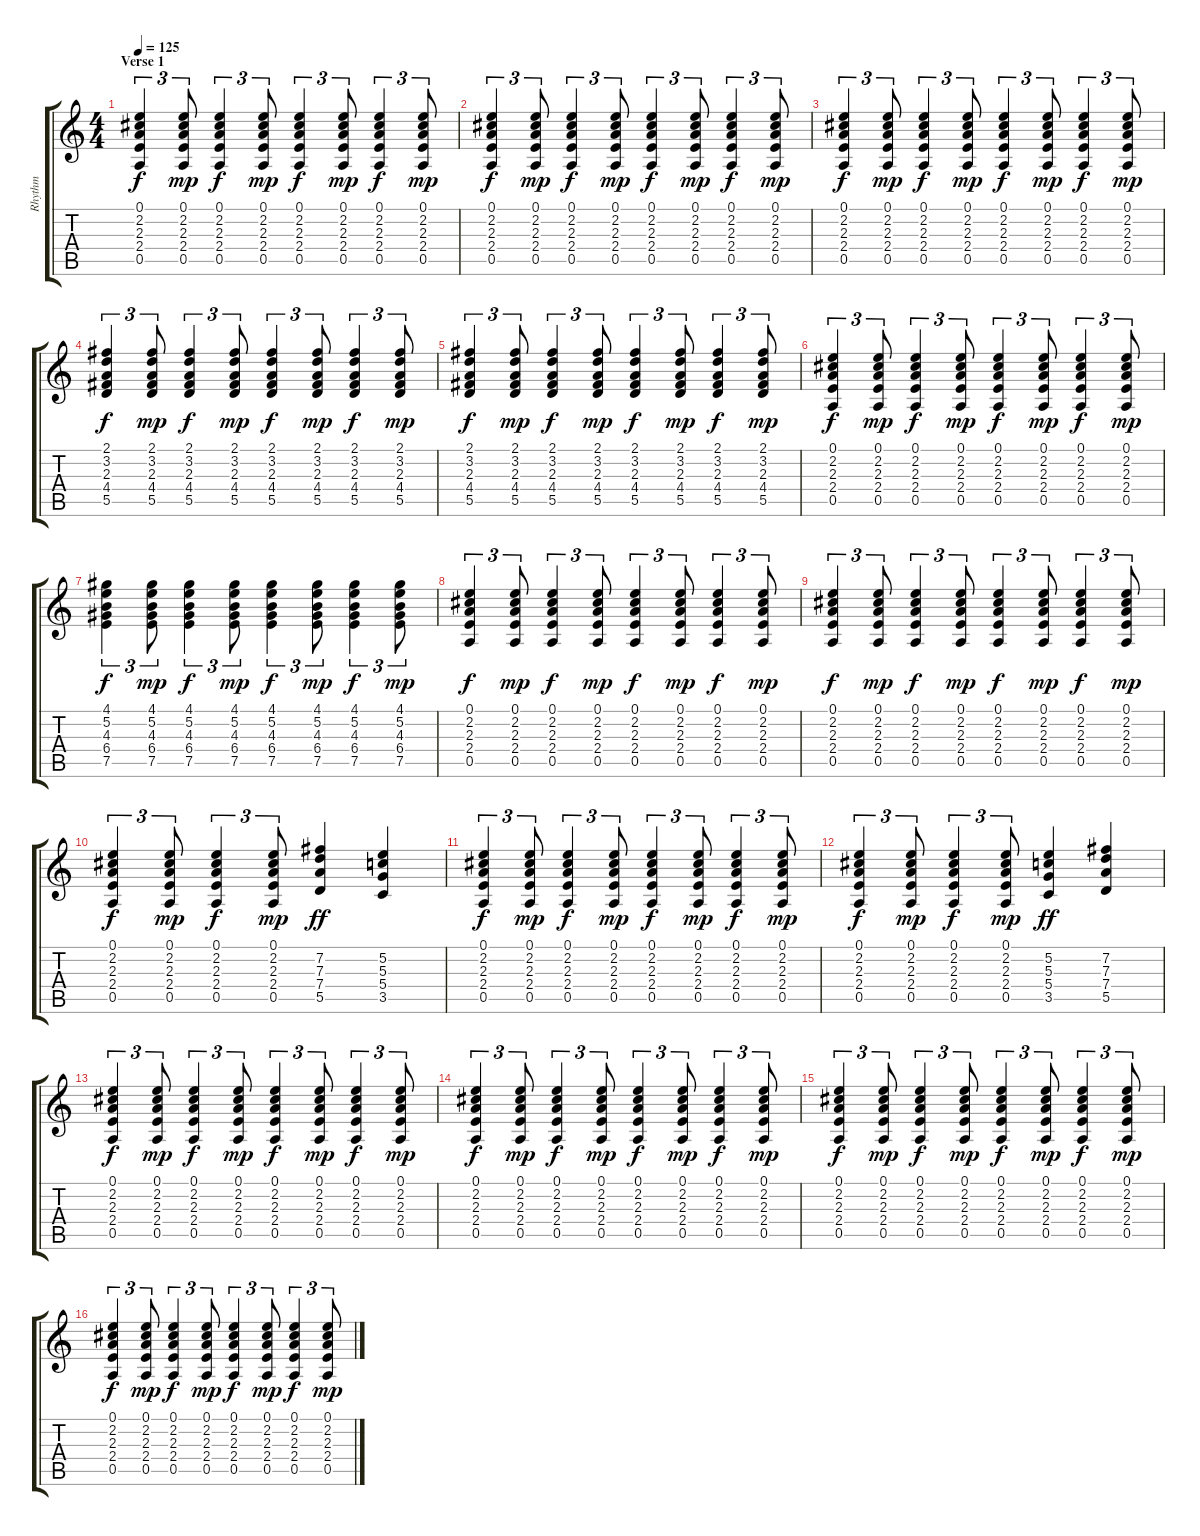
\track ("Rhythm" "Rhythm") {instrument acousticguitarsteel}
\staff {score tabs}
\tuning (E4 B3 G3 D3 A2 E2) {hide}
\ts (4 4)
\section ("" "Verse 1")
\tempo 125
\clef g2
\ks c
(0.1 2.2 2.3 2.4 0.5).4{tu (3 2) dy f} (0.1 2.2 2.3 2.4 0.5).8{tu (3 2) dy mp} (0.1 2.2 2.3 2.4 0.5).4{tu (3 2) dy f} (0.1 2.2 2.3 2.4 0.5).8{tu (3 2) dy mp} (0.1 2.2 2.3 2.4 0.5).4{tu (3 2) dy f} (0.1 2.2 2.3 2.4 0.5).8{tu (3 2) dy mp} (0.1 2.2 2.3 2.4 0.5).4{tu (3 2) dy f} (0.1 2.2 2.3 2.4 0.5).8{tu (3 2) dy mp} |
(0.1 2.2 2.3 2.4 0.5).4{tu (3 2) dy f} (0.1 2.2 2.3 2.4 0.5).8{tu (3 2) dy mp} (0.1 2.2 2.3 2.4 0.5).4{tu (3 2) dy f} (0.1 2.2 2.3 2.4 0.5).8{tu (3 2) dy mp} (0.1 2.2 2.3 2.4 0.5).4{tu (3 2) dy f} (0.1 2.2 2.3 2.4 0.5).8{tu (3 2) dy mp} (0.1 2.2 2.3 2.4 0.5).4{tu (3 2) dy f} (0.1 2.2 2.3 2.4 0.5).8{tu (3 2) dy mp} |
(0.1 2.2 2.3 2.4 0.5).4{tu (3 2) dy f} (0.1 2.2 2.3 2.4 0.5).8{tu (3 2) dy mp} (0.1 2.2 2.3 2.4 0.5).4{tu (3 2) dy f} (0.1 2.2 2.3 2.4 0.5).8{tu (3 2) dy mp} (0.1 2.2 2.3 2.4 0.5).4{tu (3 2) dy f} (0.1 2.2 2.3 2.4 0.5).8{tu (3 2) dy mp} (0.1 2.2 2.3 2.4 0.5).4{tu (3 2) dy f} (0.1 2.2 2.3 2.4 0.5).8{tu (3 2) dy mp} |
(2.1 3.2 2.3 4.4 5.5).4{tu (3 2) dy f} (2.1 3.2 2.3 4.4 5.5).8{tu (3 2) dy mp} (2.1 3.2 2.3 4.4 5.5).4{tu (3 2) dy f} (2.1 3.2 2.3 4.4 5.5).8{tu (3 2) dy mp} (2.1 3.2 2.3 4.4 5.5).4{tu (3 2) dy f} (2.1 3.2 2.3 4.4 5.5).8{tu (3 2) dy mp} (2.1 3.2 2.3 4.4 5.5).4{tu (3 2) dy f} (2.1 3.2 2.3 4.4 5.5).8{tu (3 2) dy mp} |
(2.1 3.2 2.3 4.4 5.5).4{tu (3 2) dy f} (2.1 3.2 2.3 4.4 5.5).8{tu (3 2) dy mp} (2.1 3.2 2.3 4.4 5.5).4{tu (3 2) dy f} (2.1 3.2 2.3 4.4 5.5).8{tu (3 2) dy mp} (2.1 3.2 2.3 4.4 5.5).4{tu (3 2) dy f} (2.1 3.2 2.3 4.4 5.5).8{tu (3 2) dy mp} (2.1 3.2 2.3 4.4 5.5).4{tu (3 2) dy f} (2.1 3.2 2.3 4.4 5.5).8{tu (3 2) dy mp} |
(0.1 2.2 2.3 2.4 0.5).4{tu (3 2) dy f} (0.1 2.2 2.3 2.4 0.5).8{tu (3 2) dy mp} (0.1 2.2 2.3 2.4 0.5).4{tu (3 2) dy f} (0.1 2.2 2.3 2.4 0.5).8{tu (3 2) dy mp} (0.1 2.2 2.3 2.4 0.5).4{tu (3 2) dy f} (0.1 2.2 2.3 2.4 0.5).8{tu (3 2) dy mp} (0.1 2.2 2.3 2.4 0.5).4{tu (3 2) dy f} (0.1 2.2 2.3 2.4 0.5).8{tu (3 2) dy mp} |
(4.1 5.2 4.3 6.4 7.5).4{tu (3 2) dy f} (4.1 5.2 4.3 6.4 7.5).8{tu (3 2) dy mp} (4.1 5.2 4.3 6.4 7.5).4{tu (3 2) dy f} (4.1 5.2 4.3 6.4 7.5).8{tu (3 2) dy mp} (4.1 5.2 4.3 6.4 7.5).4{tu (3 2) dy f} (4.1 5.2 4.3 6.4 7.5).8{tu (3 2) dy mp} (4.1 5.2 4.3 6.4 7.5).4{tu (3 2) dy f} (4.1 5.2 4.3 6.4 7.5).8{tu (3 2) dy mp} |
(0.1 2.2 2.3 2.4 0.5).4{tu (3 2) dy f} (0.1 2.2 2.3 2.4 0.5).8{tu (3 2) dy mp} (0.1 2.2 2.3 2.4 0.5).4{tu (3 2) dy f} (0.1 2.2 2.3 2.4 0.5).8{tu (3 2) dy mp} (0.1 2.2 2.3 2.4 0.5).4{tu (3 2) dy f} (0.1 2.2 2.3 2.4 0.5).8{tu (3 2) dy mp} (0.1 2.2 2.3 2.4 0.5).4{tu (3 2) dy f} (0.1 2.2 2.3 2.4 0.5).8{tu (3 2) dy mp} |
(0.1 2.2 2.3 2.4 0.5).4{tu (3 2) dy f} (0.1 2.2 2.3 2.4 0.5).8{tu (3 2) dy mp} (0.1 2.2 2.3 2.4 0.5).4{tu (3 2) dy f} (0.1 2.2 2.3 2.4 0.5).8{tu (3 2) dy mp} (0.1 2.2 2.3 2.4 0.5).4{tu (3 2) dy f} (0.1 2.2 2.3 2.4 0.5).8{tu (3 2) dy mp} (0.1 2.2 2.3 2.4 0.5).4{tu (3 2) dy f} (0.1 2.2 2.3 2.4 0.5).8{tu (3 2) dy mp} |
(0.1 2.2 2.3 2.4 0.5).4{tu (3 2) dy f} (0.1 2.2 2.3 2.4 0.5).8{tu (3 2) dy mp} (0.1 2.2 2.3 2.4 0.5).4{tu (3 2) dy f} (0.1 2.2 2.3 2.4 0.5).8{tu (3 2) dy mp} (7.2 7.3 7.4 5.5).4{dy ff} (5.2 5.3 5.4 3.5).4 |
(0.1 2.2 2.3 2.4 0.5).4{tu (3 2) dy f} (0.1 2.2 2.3 2.4 0.5).8{tu (3 2) dy mp} (0.1 2.2 2.3 2.4 0.5).4{tu (3 2) dy f} (0.1 2.2 2.3 2.4 0.5).8{tu (3 2) dy mp} (0.1 2.2 2.3 2.4 0.5).4{tu (3 2) dy f} (0.1 2.2 2.3 2.4 0.5).8{tu (3 2) dy mp} (0.1 2.2 2.3 2.4 0.5).4{tu (3 2) dy f} (0.1 2.2 2.3 2.4 0.5).8{tu (3 2) dy mp} |
(0.1 2.2 2.3 2.4 0.5).4{tu (3 2) dy f} (0.1 2.2 2.3 2.4 0.5).8{tu (3 2) dy mp} (0.1 2.2 2.3 2.4 0.5).4{tu (3 2) dy f} (0.1 2.2 2.3 2.4 0.5).8{tu (3 2) dy mp} (5.2 5.3 5.4 3.5).4{dy ff} (7.2 7.3 7.4 5.5).4 |
(0.1 2.2 2.3 2.4 0.5).4{tu (3 2) dy f} (0.1 2.2 2.3 2.4 0.5).8{tu (3 2) dy mp} (0.1 2.2 2.3 2.4 0.5).4{tu (3 2) dy f} (0.1 2.2 2.3 2.4 0.5).8{tu (3 2) dy mp} (0.1 2.2 2.3 2.4 0.5).4{tu (3 2) dy f} (0.1 2.2 2.3 2.4 0.5).8{tu (3 2) dy mp} (0.1 2.2 2.3 2.4 0.5).4{tu (3 2) dy f} (0.1 2.2 2.3 2.4 0.5).8{tu (3 2) dy mp} |
(0.1 2.2 2.3 2.4 0.5).4{tu (3 2) dy f} (0.1 2.2 2.3 2.4 0.5).8{tu (3 2) dy mp} (0.1 2.2 2.3 2.4 0.5).4{tu (3 2) dy f} (0.1 2.2 2.3 2.4 0.5).8{tu (3 2) dy mp} (0.1 2.2 2.3 2.4 0.5).4{tu (3 2) dy f} (0.1 2.2 2.3 2.4 0.5).8{tu (3 2) dy mp} (0.1 2.2 2.3 2.4 0.5).4{tu (3 2) dy f} (0.1 2.2 2.3 2.4 0.5).8{tu (3 2) dy mp} |
(0.1 2.2 2.3 2.4 0.5).4{tu (3 2) dy f} (0.1 2.2 2.3 2.4 0.5).8{tu (3 2) dy mp} (0.1 2.2 2.3 2.4 0.5).4{tu (3 2) dy f} (0.1 2.2 2.3 2.4 0.5).8{tu (3 2) dy mp} (0.1 2.2 2.3 2.4 0.5).4{tu (3 2) dy f} (0.1 2.2 2.3 2.4 0.5).8{tu (3 2) dy mp} (0.1 2.2 2.3 2.4 0.5).4{tu (3 2) dy f} (0.1 2.2 2.3 2.4 0.5).8{tu (3 2) dy mp} |
(0.1 2.2 2.3 2.4 0.5).4{tu (3 2) dy f} (0.1 2.2 2.3 2.4 0.5).8{tu (3 2) dy mp} (0.1 2.2 2.3 2.4 0.5).4{tu (3 2) dy f} (0.1 2.2 2.3 2.4 0.5).8{tu (3 2) dy mp} (0.1 2.2 2.3 2.4 0.5).4{tu (3 2) dy f} (0.1 2.2 2.3 2.4 0.5).8{tu (3 2) dy mp} (0.1 2.2 2.3 2.4 0.5).4{tu (3 2) dy f} (0.1 2.2 2.3 2.4 0.5).8{tu (3 2) dy mp}
